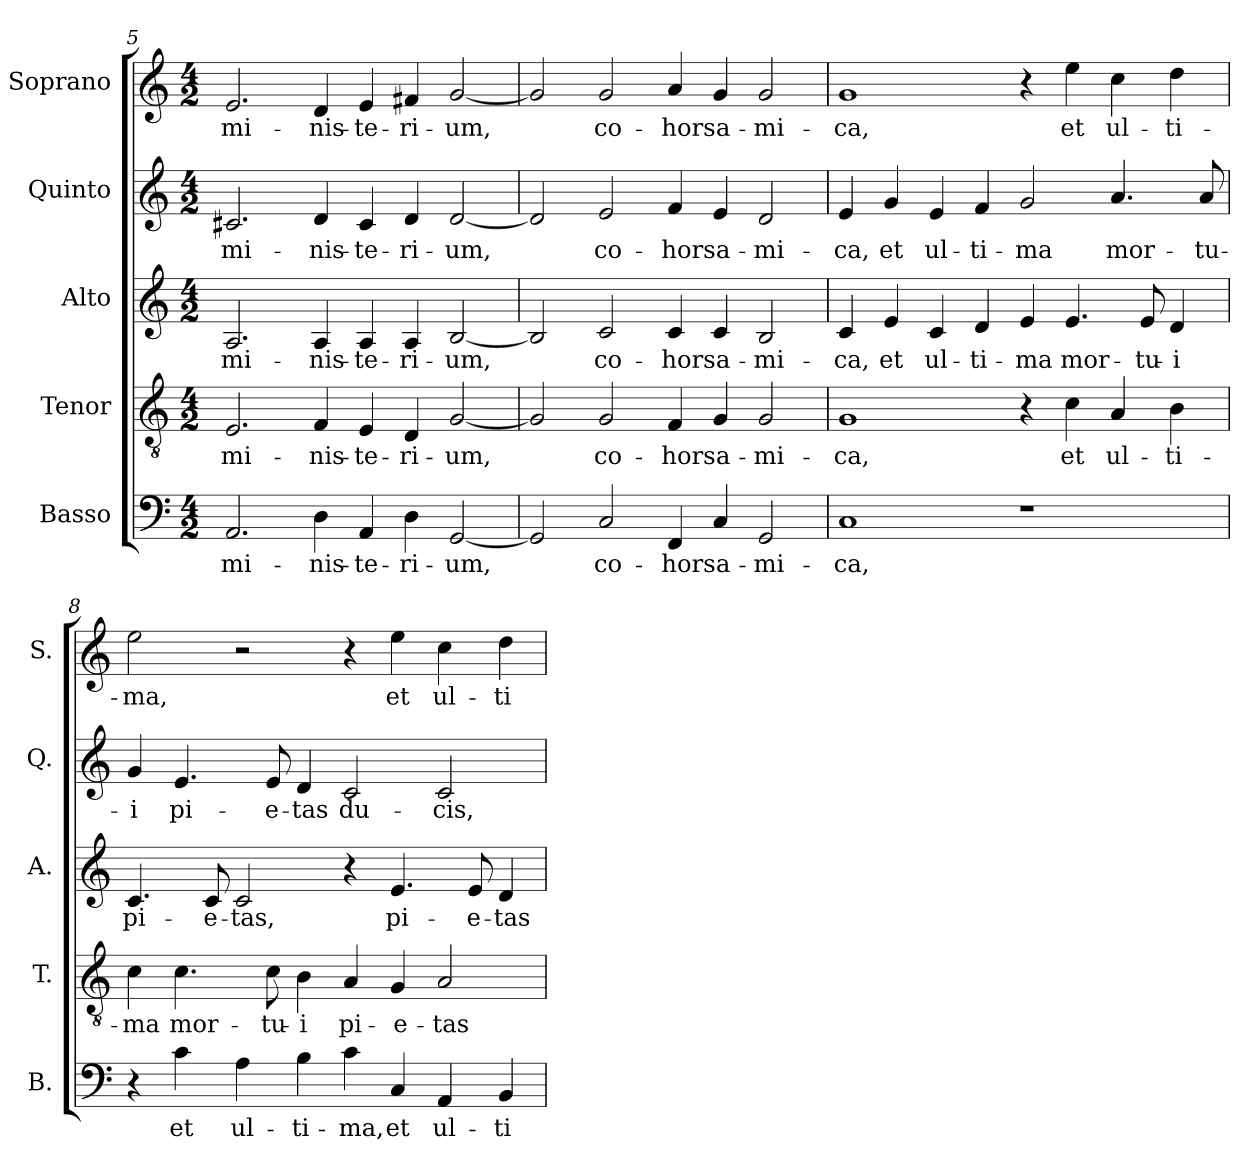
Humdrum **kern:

**kern	**text	**kern	**text	**kern	**text	**kern	**text	**kern	**text
*part5	*part5	*part4	*part4	*part3	*part3	*part2	*part2	*part1	*part1
*staff5	*staff5	*staff4	*staff4	*staff3	*staff3	*staff2	*staff2	*staff1	*staff1
*I"Basso	*	*I"Tenor	*	*I"Alto	*	*I"Quinto	*	*I"Soprano	*
*I'B.	*	*I'T.	*	*I'A.	*	*I'Q.	*	*I'S.	*
*clefF4	*	*clefGv2	*	*clefG2	*	*clefG2	*	*clefG2	*
*	*	*ITrd7c12	*	*	*	*	*	*	*
*k[]	*	*k[]	*	*k[]	*	*k[]	*	*k[]	*
*C:	*	*C:	*	*C:	*	*C:	*	*C:	*
*M4/2	*	*M4/2	*	*M4/2	*	*M4/2	*	*M4/2	*
=5	=5	=5	=5	=5	=5	=5	=5	=5	=5
!	!LO:LY:b:color=#000000	!	!	!	!	!	!	!	!
!	!	!	!LO:LY:b:color=#000000	!	!	!	!	!	!
!	!	!	!	!	!LO:LY:b:color=#000000	!	!	!	!
!	!	!	!	!	!	!	!LO:LY:b:color=#000000	!	!
!	!	!	!	!	!	!	!	!	!LO:LY:b:color=#000000
2.AAi/	mi-	2.EEi/	mi-	2.Ai/	mi-	2.c#Xi/	mi-	2.ei/	mi-
!	!LO:LY:b:color=#000000	!	!	!	!	!	!	!	!
!	!	!	!LO:LY:b:color=#000000	!	!	!	!	!	!
!	!	!	!	!	!LO:LY:b:color=#000000	!	!	!	!
!	!	!	!	!	!	!	!LO:LY:b:color=#000000	!	!
!	!	!	!	!	!	!	!	!	!LO:LY:b:color=#000000
4Di\	-nis-	4FFi/	-nis-	4Ai/	-nis-	4di/	-nis-	4di/	-nis-
!	!LO:LY:b:color=#000000	!	!	!	!	!	!	!	!
!	!	!	!LO:LY:b:color=#000000	!	!	!	!	!	!
!	!	!	!	!	!LO:LY:b:color=#000000	!	!	!	!
!	!	!	!	!	!	!	!LO:LY:b:color=#000000	!	!
!	!	!	!	!	!	!	!	!	!LO:LY:b:color=#000000
4AAi/	-te-	4EEi/	-te-	4Ai/	-te-	4c#i/	-te-	4ei/	-te-
!	!LO:LY:b:color=#000000	!	!	!	!	!	!	!	!
!	!	!	!LO:LY:b:color=#000000	!	!	!	!	!	!
!	!	!	!	!	!LO:LY:b:color=#000000	!	!	!	!
!	!	!	!	!	!	!	!LO:LY:b:color=#000000	!	!
!	!	!	!	!	!	!	!	!	!LO:LY:b:color=#000000
4Di\	-ri-	4DDi/	-ri-	4Ai/	-ri-	4di/	-ri-	4f#Xi/	-ri-
!	!LO:LY:b:color=#000000	!	!	!	!	!	!	!	!
!	!	!	!LO:LY:b:color=#000000	!	!	!	!	!	!
!	!	!	!	!	!LO:LY:b:color=#000000	!	!	!	!
!	!	!	!	!	!	!	!LO:LY:b:color=#000000	!	!
!	!	!	!	!	!	!	!	!	!LO:LY:b:color=#000000
[2GGi/	-um,	[2GGi/	-um,	[2Bi/	-um,	[2di/	-um,	[2gi/	-um,
=6	=6	=6	=6	=6	=6	=6	=6	=6	=6
2GGi/]	.	2GGi/]	.	2Bi/]	.	2di/]	.	2gi/]	.
!	!LO:LY:b:color=#000000	!	!	!	!	!	!	!	!
!	!	!	!LO:LY:b:color=#000000	!	!	!	!	!	!
!	!	!	!	!	!LO:LY:b:color=#000000	!	!	!	!
!	!	!	!	!	!	!	!LO:LY:b:color=#000000	!	!
!	!	!	!	!	!	!	!	!	!LO:LY:b:color=#000000
2Ci/	co-	2GGi/	co-	2ci/	co-	2ei/	co-	2gi/	co-
!	!LO:LY:b:color=#000000	!	!	!	!	!	!	!	!
!	!	!	!LO:LY:b:color=#000000	!	!	!	!	!	!
!	!	!	!	!	!LO:LY:b:color=#000000	!	!	!	!
!	!	!	!	!	!	!	!LO:LY:b:color=#000000	!	!
!	!	!	!	!	!	!	!	!	!LO:LY:b:color=#000000
4FFi/	-hors	4FFi/	-hors	4ci/	-hors	4fi/	-hors	4ai/	-hors
!	!LO:LY:b:color=#000000	!	!	!	!	!	!	!	!
!	!	!	!LO:LY:b:color=#000000	!	!	!	!	!	!
!	!	!	!	!	!LO:LY:b:color=#000000	!	!	!	!
!	!	!	!	!	!	!	!LO:LY:b:color=#000000	!	!
!	!	!	!	!	!	!	!	!	!LO:LY:b:color=#000000
4Ci/	a-	4GGi/	a-	4ci/	a-	4ei/	a-	4gi/	a-
!	!LO:LY:b:color=#000000	!	!	!	!	!	!	!	!
!	!	!	!LO:LY:b:color=#000000	!	!	!	!	!	!
!	!	!	!	!	!LO:LY:b:color=#000000	!	!	!	!
!	!	!	!	!	!	!	!LO:LY:b:color=#000000	!	!
!	!	!	!	!	!	!	!	!	!LO:LY:b:color=#000000
2GGi/	-mi-	2GGi/	-mi-	2Bi/	-mi-	2di/	-mi-	2gi/	-mi-
!!LO:LB:g=z
=7	=7	=7	=7	=7	=7	=7	=7	=7	=7
!	!LO:LY:b:color=#000000	!	!	!	!	!	!	!	!
!	!	!	!LO:LY:b:color=#000000	!	!	!	!	!	!
!	!	!	!	!	!LO:LY:b:color=#000000	!	!	!	!
!	!	!	!	!	!	!	!LO:LY:b:color=#000000	!	!
!	!	!	!	!	!	!	!	!	!LO:LY:b:color=#000000
1Ci	-ca,	1GGi	-ca,	4ci/	-ca,	4ei/	-ca,	1gi	-ca,
!	!	!	!	!	!LO:LY:b:color=#000000	!	!	!	!
!	!	!	!	!	!	!	!LO:LY:b:color=#000000	!	!
.	.	.	.	4ei/	et	4gi/	et	.	.
!	!	!	!	!	!LO:LY:b:color=#000000	!	!	!	!
!	!	!	!	!	!	!	!LO:LY:b:color=#000000	!	!
.	.	.	.	4ci/	ul-	4ei/	ul-	.	.
!	!	!	!	!	!LO:LY:b:color=#000000	!	!	!	!
!	!	!	!	!	!	!	!LO:LY:b:color=#000000	!	!
.	.	.	.	4di/	-ti-	4fi/	-ti-	.	.
!	!	!	!	!	!LO:LY:b:color=#000000	!	!	!	!
!	!	!	!	!	!	!	!LO:LY:b:color=#000000	!	!
1r	.	4r	.	4ei/	-ma	2gi/	-ma	4r	.
!	!	!	!LO:LY:b:color=#000000	!	!	!	!	!	!
!	!	!	!	!	!LO:LY:b:color=#000000	!	!	!	!
!	!	!	!	!	!	!	!	!	!LO:LY:b:color=#000000
.	.	4Ci\	et	4.ei/	mor-	.	.	4eei\	et
!	!	!	!LO:LY:b:color=#000000	!	!	!	!	!	!
!	!	!	!	!	!	!	!LO:LY:b:color=#000000	!	!
!	!	!	!	!	!	!	!	!	!LO:LY:b:color=#000000
.	.	4AAi/	ul-	.	.	4.ai/	mor-	4cci\	ul-
!	!	!	!	!	!LO:LY:b:color=#000000	!	!	!	!
.	.	.	.	8ei/	-tu-	.	.	.	.
!	!	!	!LO:LY:b:color=#000000	!	!	!	!	!	!
!	!	!	!	!	!LO:LY:b:color=#000000	!	!	!	!
!	!	!	!	!	!	!	!	!	!LO:LY:b:color=#000000
.	.	4BBi\	-ti-	4di/	-i	.	.	4ddi\	-ti-
!	!	!	!	!	!	!	!LO:LY:b:color=#000000	!	!
.	.	.	.	.	.	8ai/	-tu-	.	.
=8	=8	=8	=8	=8	=8	=8	=8	=8	=8
!	!	!	!LO:LY:b:color=#000000	!	!	!	!	!	!
!	!	!	!	!	!LO:LY:b:color=#000000	!	!	!	!
!	!	!	!	!	!	!	!LO:LY:b:color=#000000	!	!
!	!	!	!	!	!	!	!	!	!LO:LY:b:color=#000000
4r	.	4Ci\	-ma	4.ci/	pi-	4gi/	-i	2eei\	-ma,
!	!LO:LY:b:color=#000000	!	!	!	!	!	!	!	!
!	!	!	!LO:LY:b:color=#000000	!	!	!	!	!	!
!	!	!	!	!	!	!	!LO:LY:b:color=#000000	!	!
4ci\	et	4.Ci\	mor-	.	.	4.ei/	pi-	.	.
!	!	!	!	!	!LO:LY:b:color=#000000	!	!	!	!
.	.	.	.	8ci/	-e-	.	.	.	.
!	!LO:LY:b:color=#000000	!	!	!	!	!	!	!	!
!	!	!	!	!	!LO:LY:b:color=#000000	!	!	!	!
4Ai\	ul-	.	.	2ci/	-tas,	.	.	2r	.
!	!	!	!LO:LY:b:color=#000000	!	!	!	!	!	!
!	!	!	!	!	!	!	!LO:LY:b:color=#000000	!	!
.	.	8Ci\	-tu-	.	.	8ei/	-e-	.	.
!	!LO:LY:b:color=#000000	!	!	!	!	!	!	!	!
!	!	!	!LO:LY:b:color=#000000	!	!	!	!	!	!
!	!	!	!	!	!	!	!LO:LY:b:color=#000000	!	!
4Bi\	-ti-	4BBi\	-i	.	.	4di/	-tas	.	.
!	!LO:LY:b:color=#000000	!	!	!	!	!	!	!	!
!	!	!	!LO:LY:b:color=#000000	!	!	!	!	!	!
!	!	!	!	!	!	!	!LO:LY:b:color=#000000	!	!
4ci\	-ma,	4AAi/	pi-	4r	.	2ci/	du-	4r	.
!	!LO:LY:b:color=#000000	!	!	!	!	!	!	!	!
!	!	!	!LO:LY:b:color=#000000	!	!	!	!	!	!
!	!	!	!	!	!LO:LY:b:color=#000000	!	!	!	!
!	!	!	!	!	!	!	!	!	!LO:LY:b:color=#000000
4Ci/	et	4GGi/	-e-	4.ei/	pi-	.	.	4eei\	et
!	!LO:LY:b:color=#000000	!	!	!	!	!	!	!	!
!	!	!	!LO:LY:b:color=#000000	!	!	!	!	!	!
!	!	!	!	!	!	!	!LO:LY:b:color=#000000	!	!
!	!	!	!	!	!	!	!	!	!LO:LY:b:color=#000000
4AAi/	ul-	2AAi/	-tas	.	.	2ci/	-cis,	4cci\	ul-
!	!	!	!	!	!LO:LY:b:color=#000000	!	!	!	!
.	.	.	.	8ei/	-e-	.	.	.	.
!	!LO:LY:b:color=#000000	!	!	!	!	!	!	!	!
!	!	!	!	!	!LO:LY:b:color=#000000	!	!	!	!
!	!	!	!	!	!	!	!	!	!LO:LY:b:color=#000000
4BBi/	-ti-	.	.	4di/	-tas	.	.	4ddi\	-ti-
=	=	=	=	=	=	=	=	=	=
*-	*-	*-	*-	*-	*-	*-	*-	*-	*-
